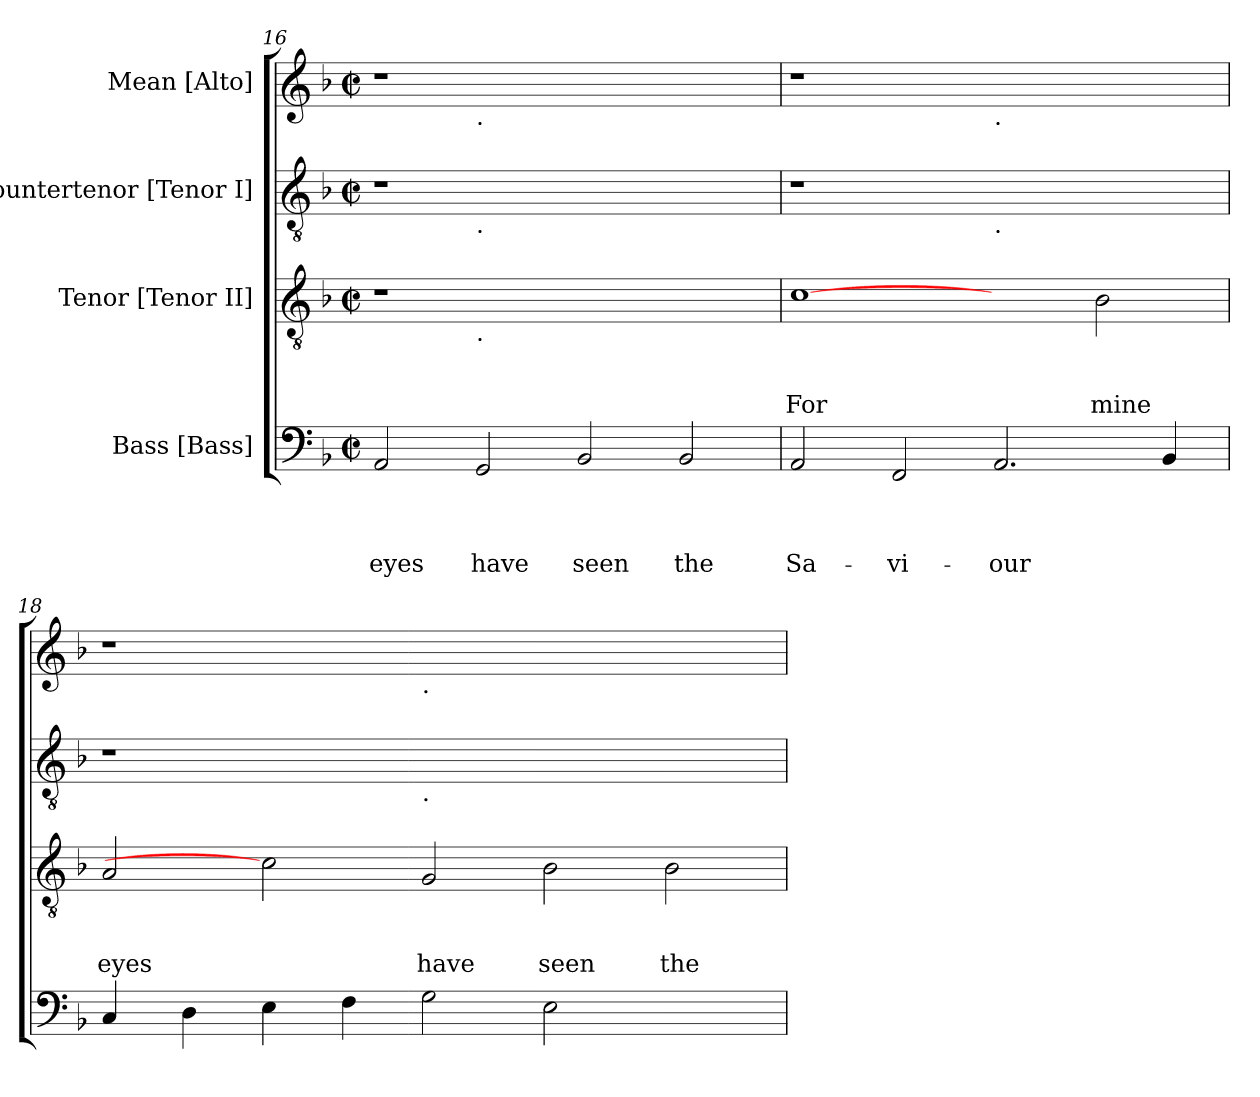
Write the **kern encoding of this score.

**kern	**text	**text	**text	**text	**kern	**text	**text	**text	**kern	**kern
*part4	*part4	*part4	*part4	*part4	*part3	*part3	*part3	*part3	*part2	*part1
*staff4	*staff4	*staff4	*staff4	*staff4	*staff3	*staff3	*staff3	*staff3	*staff2	*staff1
*I"Bass [Bass]	*	*	*	*	*I"Tenor [Tenor II]	*	*	*	*I"Countertenor [Tenor I]	*I"Mean [Alto]
*clefF4	*	*	*	*	*clefGv2	*	*	*	*clefGv2	*clefG2
*k[b-]	*	*	*	*	*k[b-]	*	*	*	*k[b-]	*k[b-]
*F:	*	*	*	*	*F:	*	*	*	*F:	*F:
*M2/2	*	*	*	*	*M2/2	*	*	*	*M2/2	*M2/2
*met(c|)	*	*	*	*	*met(c|)	*	*	*	*met(c|)	*met(c|)
=16	=16	=16	=16	=16	=16	=16	=16	=16	=16	=16
!	!	!	!	!LO:LY:b	!	!	!	!	!	!
*	*	*	*	*	*^	*	*	*	*^	*^
2AA/	.	.	.	eyes	1r	2ryy	.	.	.	1r	2ryy	1r	2ryy
!	!	!	!	!	!	!	!	!	!	!	!	!	!LO:TX:b:t=.
!	!	!	!	!	!	!	!	!	!	!	!LO:TX:b:t=.	!	!
!	!	!	!	!	!	!LO:TX:b:t=.	!	!	!	!	!	!	!
!	!	!	!	!LO:LY:b	!	!	!	!	!	!	!	!	!
2GG/	.	.	.	have	.	1.ryy	.	.	.	.	1.ryy	.	1.ryy
!	!	!	!	!LO:LY:b	!	!	!	!	!	!	!	!	!
2BB-/	.	.	.	seen	1ryy	.	.	.	.	1ryy	.	1ryy	.
!	!	!	!	!LO:LY:b	!	!	!	!	!	!	!	!	!
2BB-/	.	.	.	the	.	.	.	.	.	.	.	.	.
=17	=17	=17	=17	=17	=17	=17	=17	=17	=17	=17	=17	=17	=17
!	!	!	!	!LO:LY:b	!	!	!	!	!LO:LY:b	!	!	!	!
*	*	*	*	*	*v	*v	*	*	*	*	*	*v	*v
*	*	*	*	*	*	*	*	*	*v	*v	*
2AA/	.	.	.	Sa-	[1c	.	.	For	1r	1r
!	!	!	!	!LO:LY:b	!	!	!	!	!	!
2FF/	.	.	.	-vi-	.	.	.	.	.	.
!	!	!	!	!	!	!	!	!	!	!LO:TX:b:t=.
!	!	!	!	!	!	!	!	!	!LO:TX:b:t=.	!
!	!	!	!	!LO:LY:b	!	!	!	!	!	!
2.AA/	.	.	.	-our	2ryy	.	.	.	1ryy	1ryy
!	!	!	!	!	!	!	!	!LO:LY:b	!	!
.	.	.	.	.	2B-\	.	.	mine	.	.
4BB-/	.	.	.	.	.	.	.	.	.	.
=18	=18	=18	=18	=18	=18	=18	=18	=18	=18	=18
!	!	!	!	!	!	!	!	!LO:LY:b	!	!
4C/	.	.	.	.	2A/	.	.	eyes	1r	1r
4D\	.	.	.	.	.	.	.	.	.	.
4E\	.	.	.	.	2c]	.	.	.	.	.
4F\	.	.	.	.	.	.	.	.	.	.
!	!	!	!	!	!	!	!	!	!	!LO:TX:b:t=.
!	!	!	!	!	!	!	!	!	!LO:TX:b:t=.	!
!	!	!	!	!	!	!	!	!LO:LY:b	!	!
2G\	.	.	.	.	2G/	.	.	have	1.ryy	1.ryy
!	!	!	!	!	!	!	!	!LO:LY:b	!	!
2E\	.	.	.	.	2B-\	.	.	seen	.	.
!	!	!	!	!	!	!	!	!LO:LY:b	!	!
2ryy	.	.	.	.	2B-\	.	.	the	.	.
=	=	=	=	=	=	=	=	=	=	=
*-	*-	*-	*-	*-	*-	*-	*-	*-	*-	*-
